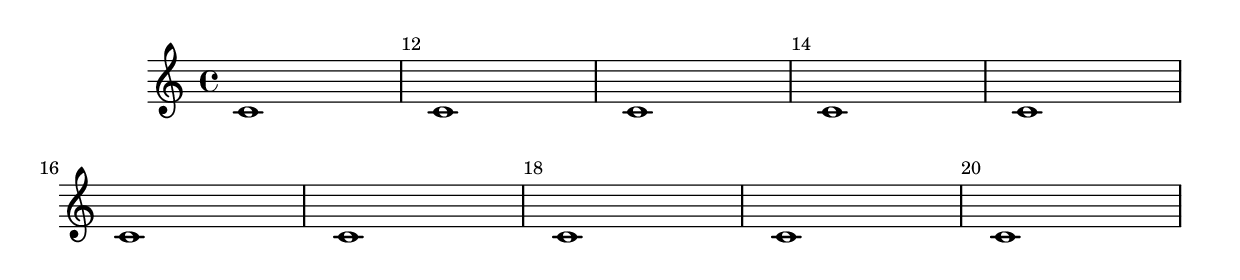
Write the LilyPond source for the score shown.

%% DO NOT EDIT this file manually; it is automatically
%% generated from LSR http://lsr.dsi.unimi.it
%% Make any changes in LSR itself, or in Documentation/snippets/new/ ,
%% and then run scripts/auxiliar/makelsr.py
%%
%% This file is in the public domain.
\version "2.17.6"

\header {
  lsrtags = "rhythms"

  texidoc = "
Bar numbers can be printed at regular intervals by setting the property
@code{barNumberVisibility}. Here the bar numbers are printed every two
measures except at the end of the line.

"
  doctitle = "Printing bar numbers at regular intervals"
} % begin verbatim


\relative c' {
  \override Score.BarNumber.break-visibility = #end-of-line-invisible
  \set Score.currentBarNumber = #11
  % Permit first bar number to be printed
  \bar ""
  % Print a bar number every second measure
  \set Score.barNumberVisibility = #(every-nth-bar-number-visible 2)
  c1 | c | c | c | c
  \break
  c1 | c | c | c | c
}
